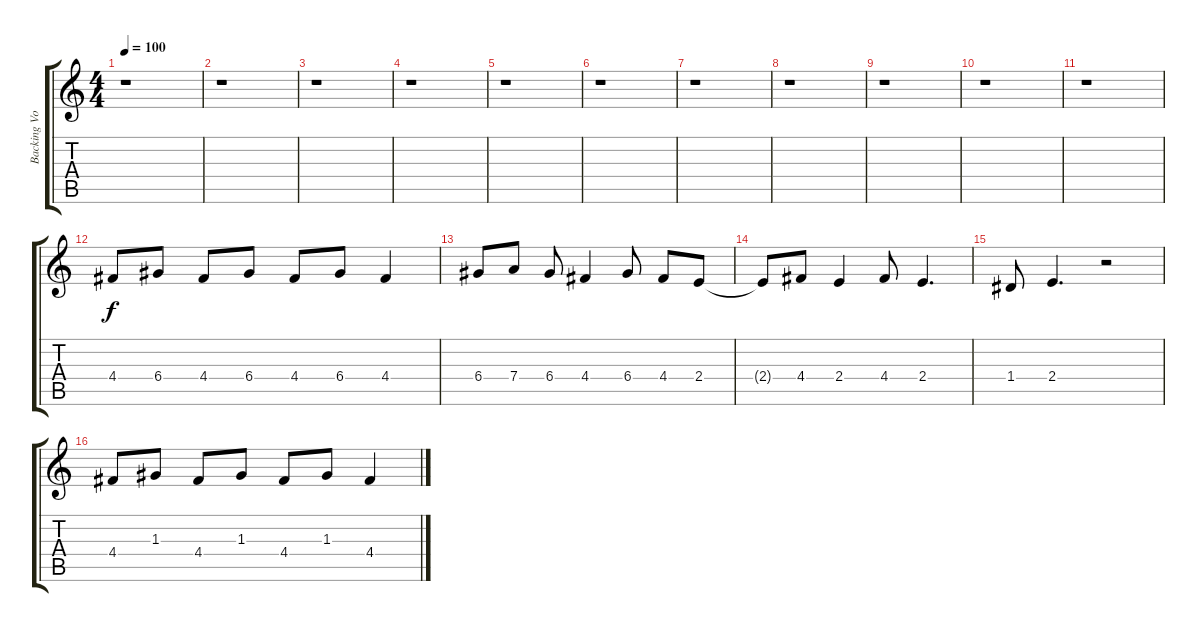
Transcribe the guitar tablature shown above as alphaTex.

\track ("Backing Vox" "Backing Vo") {instrument acousticguitarsteel}
\staff {score tabs}
\tuning (E4 B3 G3 D3 A2 E2) {hide}
\ts (4 4)
\tempo 100
\clef g2
\ks c
r.1{dy f} |
r.1 |
r.1 |
r.1 |
r.1 |
r.1 |
r.1 |
r.1 |
r.1 |
r.1 |
r.1 |
4.4.8{volume 14} 6.4.8 4.4.8 6.4.8 4.4.8 6.4.8 4.4.4 |
6.4.8 7.4.8 6.4.8 4.4.4 6.4.8 4.4.8 2.4.8 |
2.4{t}.8 4.4.8 2.4.4 4.4.8 2.4.4{d} |
1.4.8 2.4.4{d} r.2 |
4.4.8 1.3.8 4.4.8 1.3.8 4.4.8 1.3.8 4.4.4
